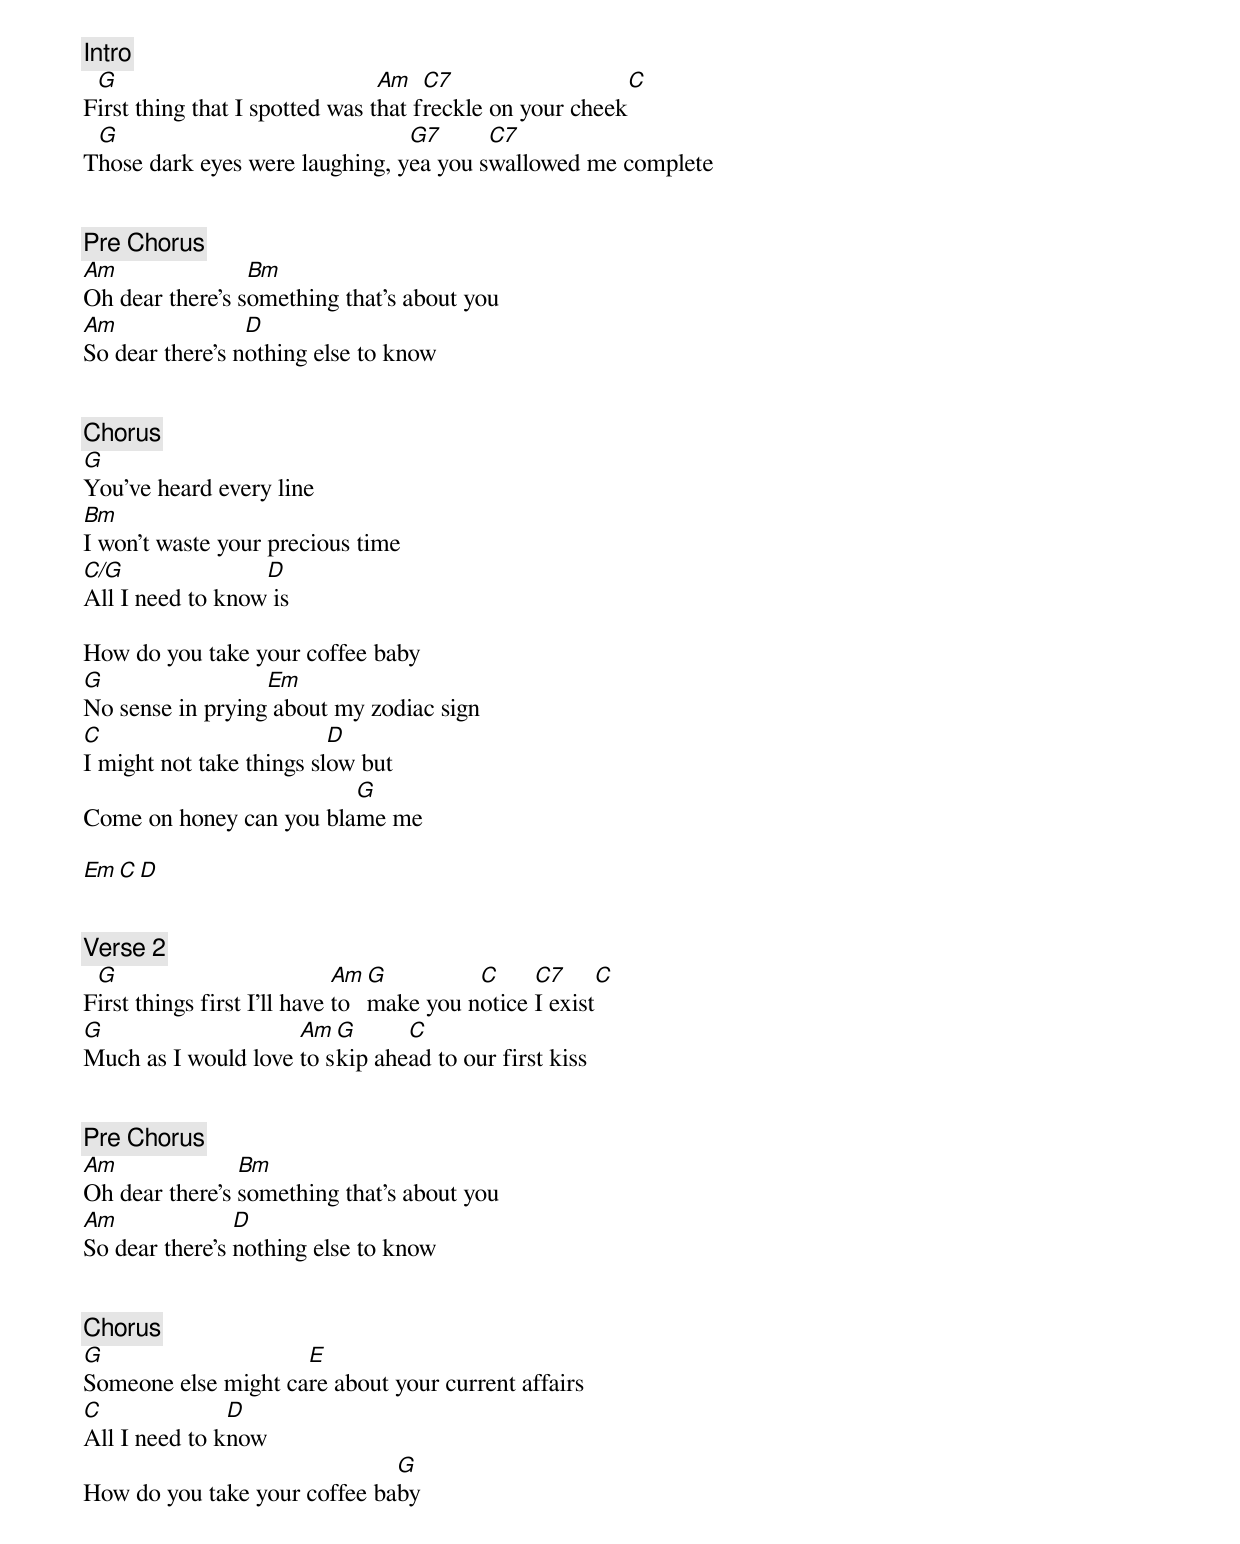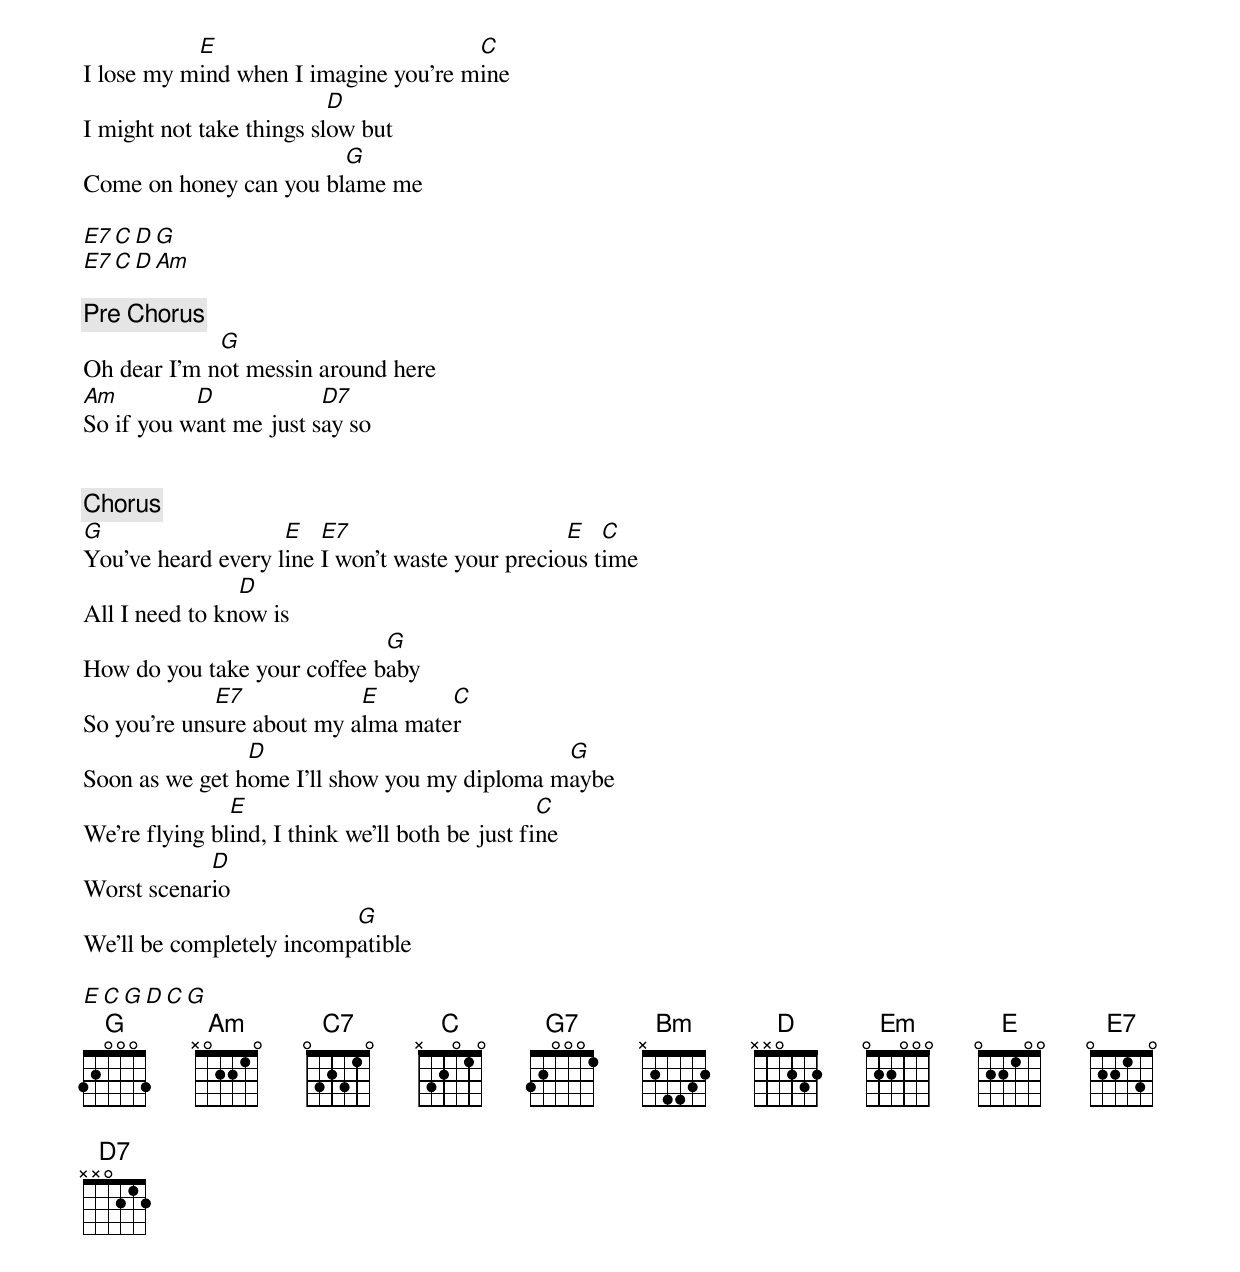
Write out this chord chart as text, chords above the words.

[Intro]
 G                              Am   C7                  C
First thing that I spotted was that freckle on your cheek
 G                              G7      C7
Those dark eyes were laughing, yea you swallowed me complete


[Pre Chorus]
Am               Bm
Oh dear there's something that's about you
Am               D
So dear there's nothing else to know


[Chorus]
G
You've heard every line
Bm
I won't waste your precious time
C/G               D
All I need to know is

How do you take your coffee baby
G                 Em
No sense in prying about my zodiac sign
C                         D
I might not take things slow but
                         G
Come on honey can you blame me

Em C D


[Verse 2]
 G                           Am G         C     C7       C
First things first I'll have to make you notice I exist
G                    Am  G      C
Much as I would love to skip ahead to our first kiss


[Pre Chorus]
Am              Bm
Oh dear there's something that's about you
Am              D
So dear there's nothing else to know


[Chorus]
G                    E
Someone else might care about your current affairs
C              D
All I need to know
                              G
How do you take your coffee baby
           E                          C
I lose my mind when I imagine you're mine
                          D
I might not take things slow but
                        G
Come on honey can you blame me

E7 C D G
E7 C D Am

[Pre Chorus]
             G
Oh dear I'm not messin around here
Am         D            D7
So if you want me just say so


[Chorus]
G                   E   E7                       E   C
You've heard every line I won't waste your precious time
                D
All I need to know is
                             G
How do you take your coffee baby
             E7            E       C
So you're unsure about my alma mater
                D                             G
Soon as we get home I'll show you my diploma maybe
               E                                 C
We're flying blind, I think we'll both be just fine
            D
Worst scenario
                          G
We'll be completely incompatible

E C G D C G
